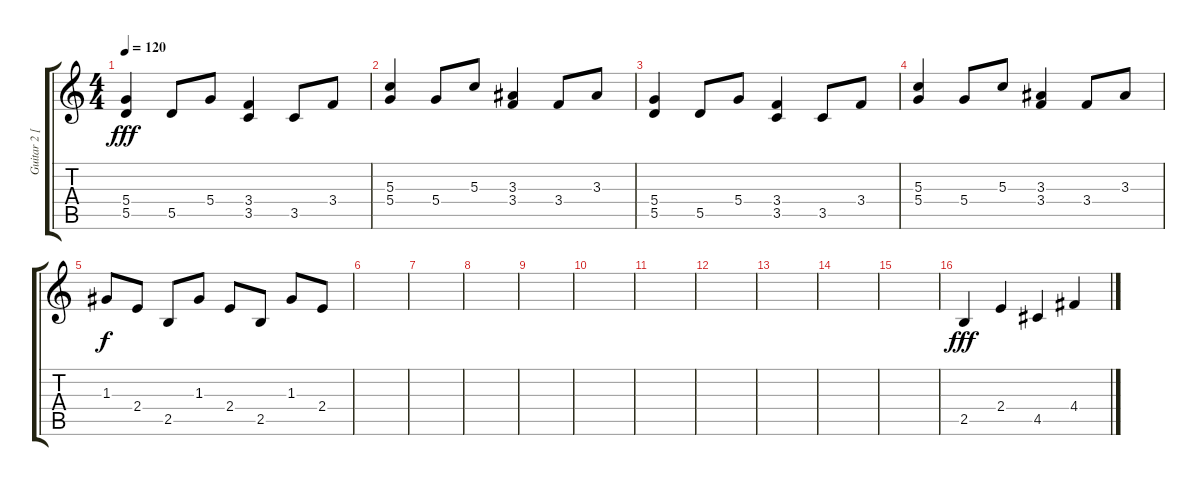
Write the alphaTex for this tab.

\track ("Guitar 2 [change sound]" "Guitar 2 [") {instrument overdrivenguitar}
\staff {score tabs}
\tuning (E4 B3 G3 D3 A2 E2) {hide}
\ts (4 4)
\tempo 120
\clef g2
\ks c
(5.4 5.5).4{dy fff} 5.5.8 5.4.8 (3.4 3.5).4 3.5.8 3.4.8 |
(5.3 5.4).4 5.4.8 5.3.8 (3.3 3.4).4 3.4.8 3.3.8 |
(5.4 5.5).4 5.5.8 5.4.8 (3.4 3.5).4 3.5.8 3.4.8 |
(5.3 5.4).4 5.4.8 5.3.8 (3.3 3.4).4 3.4.8 3.3.8 |
1.3.8{dy f} 2.4.8 2.5.8 1.3.8 2.4.8 2.5.8 1.3.8 2.4.8 |
|
|
|
|
|
|
|
|
|
|
2.5.4{dy fff} 2.4.4 4.5.4 4.4.4
